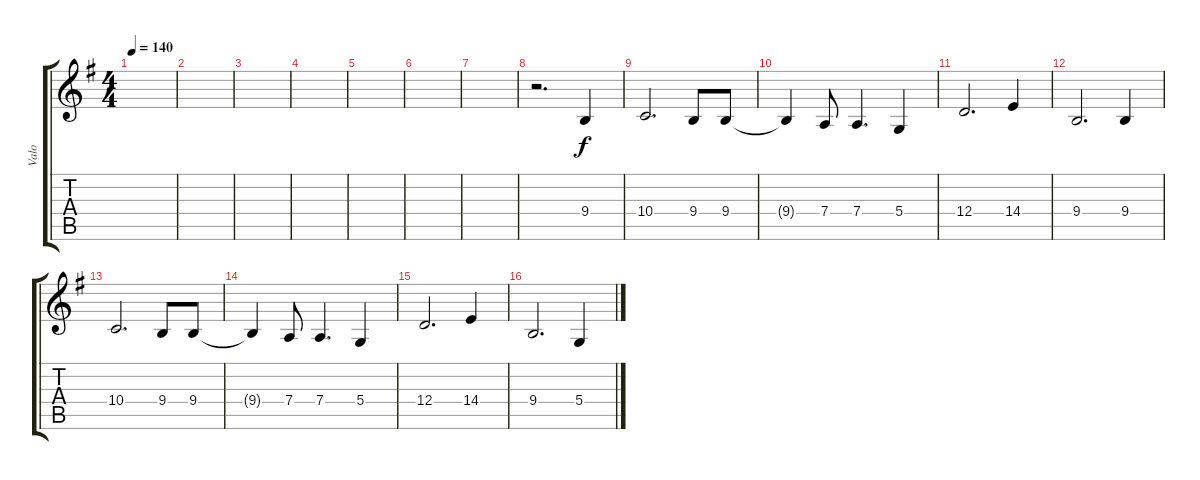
\track ("Valo" "Valo") {instrument choiraahs}
\staff {score tabs}
\tuning (E4 B3 G3 D3 A2 E2) {hide}
\ts (4 4)
\tempo 140
\clef g2
\ks eminor
|
|
|
|
|
|
|
r.2{d} 9.4.4 |
10.4.2{d} 9.4.8 9.4.8 |
9.4{t}.4 7.4.8 7.4.4{d} 5.4.4 |
12.4.2{d} 14.4.4 |
9.4.2{d} 9.4.4 |
10.4.2{d} 9.4.8 9.4.8 |
9.4{t}.4 7.4.8 7.4.4{d} 5.4.4 |
12.4.2{d} 14.4.4 |
9.4.2{d} 5.4.4
